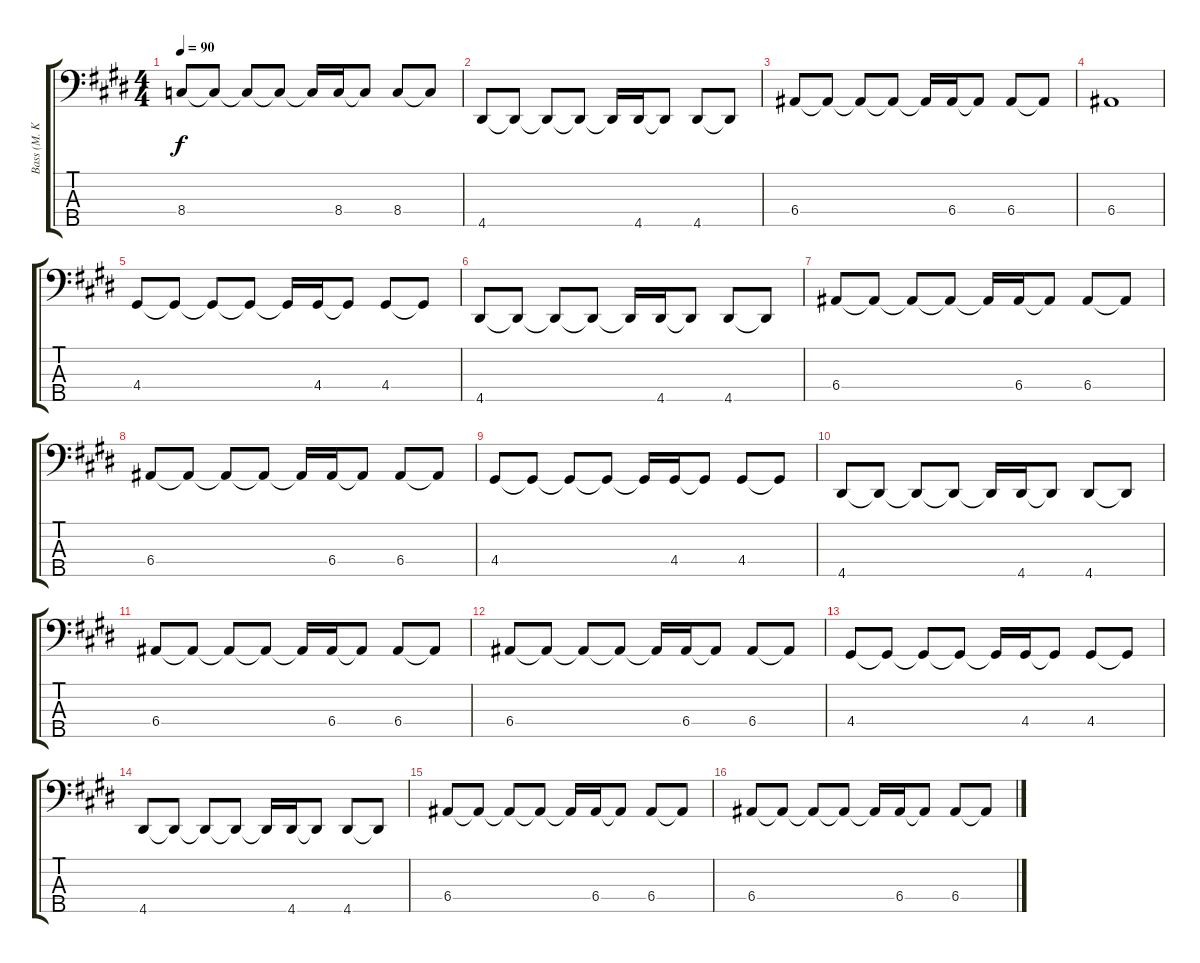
\track ("Bass (M. Kroeger)" "Bass (M. K") {instrument electricbassfinger}
\staff {score tabs}
\tuning (G2 D2 A1 E1 B0) {hide}
\ts (4 4)
\tempo 90
\clef f4
\ks e
8.4.8{dy f} 8.4{t}.8 8.4{t}.8 8.4{t}.8 8.4{t}.16 8.4.16 8.4{t}.8 8.4.8 8.4{t}.8 |
4.5.8 4.5{t}.8 4.5{t}.8 4.5{t}.8 4.5{t}.16 4.5.16 4.5{t}.8 4.5.8 4.5{t}.8 |
6.4.8 6.4{t}.8 6.4{t}.8 6.4{t}.8 6.4{t}.16 6.4.16 6.4{t}.8 6.4.8 6.4{t}.8 |
6.4.1 |
4.4.8 4.4{t}.8 4.4{t}.8 4.4{t}.8 4.4{t}.16 4.4.16 4.4{t}.8 4.4.8 4.4{t}.8 |
4.5.8 4.5{t}.8 4.5{t}.8 4.5{t}.8 4.5{t}.16 4.5.16 4.5{t}.8 4.5.8 4.5{t}.8 |
6.4.8 6.4{t}.8 6.4{t}.8 6.4{t}.8 6.4{t}.16 6.4.16 6.4{t}.8 6.4.8 6.4{t}.8 |
6.4.8 6.4{t}.8 6.4{t}.8 6.4{t}.8 6.4{t}.16 6.4.16 6.4{t}.8 6.4.8 6.4{t}.8 |
4.4.8 4.4{t}.8 4.4{t}.8 4.4{t}.8 4.4{t}.16 4.4.16 4.4{t}.8 4.4.8 4.4{t}.8 |
4.5.8 4.5{t}.8 4.5{t}.8 4.5{t}.8 4.5{t}.16 4.5.16 4.5{t}.8 4.5.8 4.5{t}.8 |
6.4.8 6.4{t}.8 6.4{t}.8 6.4{t}.8 6.4{t}.16 6.4.16 6.4{t}.8 6.4.8 6.4{t}.8 |
6.4.8 6.4{t}.8 6.4{t}.8 6.4{t}.8 6.4{t}.16 6.4.16 6.4{t}.8 6.4.8 6.4{t}.8 |
4.4.8 4.4{t}.8 4.4{t}.8 4.4{t}.8 4.4{t}.16 4.4.16 4.4{t}.8 4.4.8 4.4{t}.8 |
4.5.8 4.5{t}.8 4.5{t}.8 4.5{t}.8 4.5{t}.16 4.5.16 4.5{t}.8 4.5.8 4.5{t}.8 |
6.4.8 6.4{t}.8 6.4{t}.8 6.4{t}.8 6.4{t}.16 6.4.16 6.4{t}.8 6.4.8 6.4{t}.8 |
6.4.8 6.4{t}.8 6.4{t}.8 6.4{t}.8 6.4{t}.16 6.4.16 6.4{t}.8 6.4.8 6.4{t}.8
